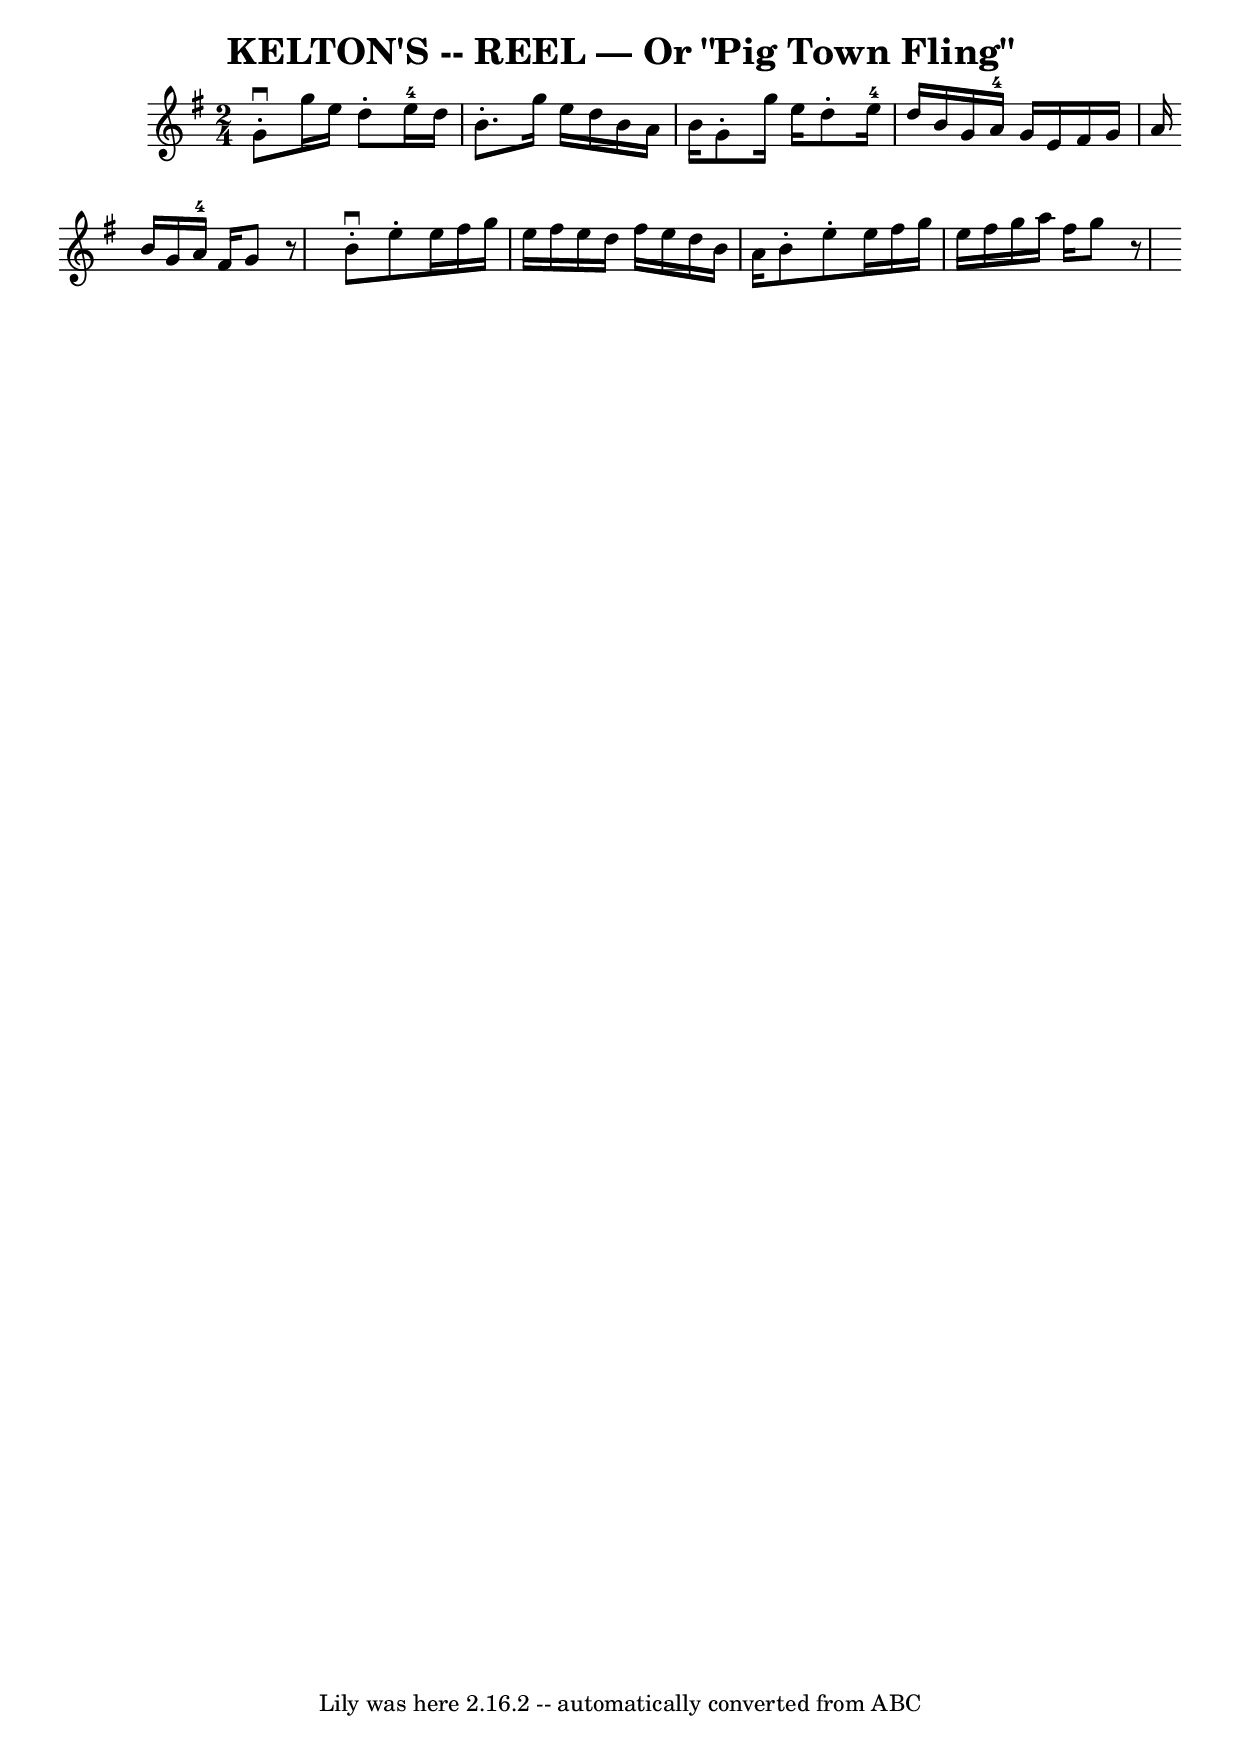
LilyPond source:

\version "2.7.40"
\include "Mammoth.ily"
\header {
	%% book = "Ryan's Mammoth Collection of Fiddle Tunes"
	crossRefNumber = "1"
	footnotes = ""
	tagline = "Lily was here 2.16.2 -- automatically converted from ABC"
	title = "KELTON'S -- REEL — Or \"Pig Town Fling\""
}
voicedefault =  {
\set Score.defaultBarType = "empty"

\time 2/4 \key g \major g'8^\downbow-. g''16 e''16 d''8 -. e''16 
-4 d''16    |
 b'8. -. g''16 e''16 d''16 b'16 a'16    
b'16    |
 g'8 -. g''16 e''16 d''8 -. e''16-4 d''16    
|
 b'16 g'16 a'16-4 g'16 e'16 fis'16 g'16 a'16   
 \bar ":|" b'16 g'16 a'16-4 fis'16 g'8    r8 \bar "|."     
\bar "|:" b'8^\downbow-. e''8 -. e''16 fis''16 g''16 e''16    
|
 fis''16 e''16 d''16 fis''16 e''16 d''16 b'16    
a'16    |
 b'8 -. e''8 -. e''16 fis''16 g''16 e''16    
|
 fis''16 g''16 a''16 fis''16 g''8    r8   \bar ":|"   
}

\score{
    <<

	\context Staff="default"
	{
	    \voicedefault 
	}

    >>
	\layout {
	}
	\midi {}
}
